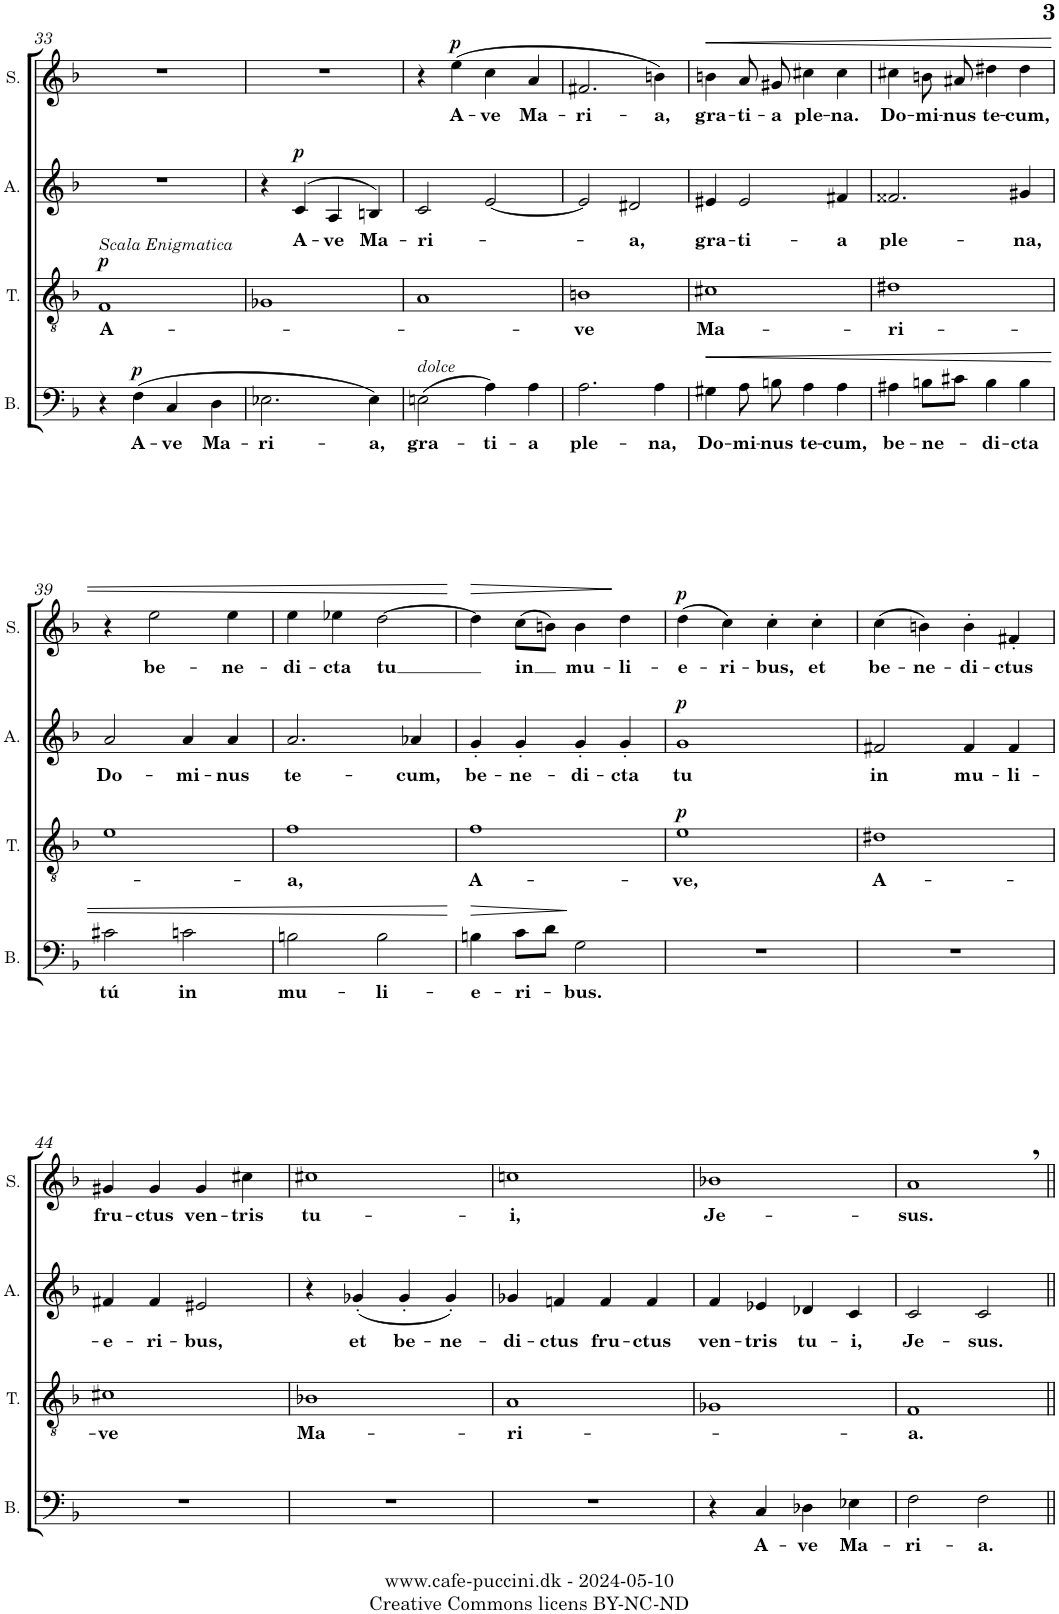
**kern	**text	**dynam	**kern	**text	**dynam	**kern	**text	**dynam	**kern	**text	**dynam
*part4	*part4	*part4	*part3	*part3	*part3	*part2	*part2	*part2	*part1	*part1	*part1
*staff4	*staff4	*staff4	*staff3	*staff3	*staff3	*staff2	*staff2	*staff2	*staff1	*staff1	*staff1
*I"Bass	*	*	*I"Tenor	*	*	*I"Alto	*	*	*I"Soprano	*	*
*I'B.	*	*	*I'T.	*	*	*I'A.	*	*	*I'S.	*	*
!!LO:PB:g=z
*clefF4	*	*	*clefGv2	*	*	*clefG2	*	*	*clefG2	*	*
*k[b-]	*	*	*k[b-]	*	*	*k[b-]	*	*	*k[b-]	*	*
*M4/4	*	*	*M4/4	*	*	*M4/4	*	*	*M4/4	*	*
*met(c)	*	*	*met(c)	*	*	*met(c)	*	*	*met(c)	*	*
=33	=33	=33	=33	=33	=33	=33	=33	=33	=33	=33	=33
!	!	!	!LO:TX:a:i:t=Scala Enigmatica	!	!	!	!	!	!	!	!
!	!	!	!	!LO:LY:b	!LO:DY:a	!	!	!	!	!	!
4r	.	.	1F	A-	p	1r	.	.	1r	.	.
!	!LO:LY:b	!LO:DY:a	!	!	!	!	!	!	!	!	!
(4F\	A-	p	.	.	.	.	.	.	.	.	.
!	!LO:LY:b	!	!	!	!	!	!	!	!	!	!
4C/	-ve	.	.	.	.	.	.	.	.	.	.
!	!LO:LY:b	!	!	!	!	!	!	!	!	!	!
4D\	Ma-	.	.	.	.	.	.	.	.	.	.
=34	=34	=34	=34	=34	=34	=34	=34	=34	=34	=34	=34
!	!LO:LY:b	!	!	!	!	!	!	!	!	!	!
2.E-X\	-ri-	.	1G-X	.	.	4r	.	.	1r	.	.
!	!	!	!	!	!	!	!LO:LY:b	!LO:DY:a	!	!	!
.	.	.	.	.	.	(>4c/	A-	p	.	.	.
!	!	!	!	!	!	!	!LO:LY:b	!	!	!	!
.	.	.	.	.	.	4A/	-ve	.	.	.	.
!	!LO:LY:b	!	!	!	!	!	!LO:LY:b	!	!	!	!
4E-\)	-a,	.	.	.	.	4Bn/)	Ma-	.	.	.	.
=35	=35	=35	=35	=35	=35	=35	=35	=35	=35	=35	=35
!LO:TX:a:i:t=dolce	!	!	!	!	!	!	!	!	!	!	!
!	!LO:LY:b	!	!	!	!	!	!LO:LY:b	!	!	!	!
(2En\	gra-	.	1A	.	.	2c/	-ri-	.	4r	.	.
!	!	!	!	!	!	!	!	!	!	!LO:LY:b	!LO:DY:a
.	.	.	.	.	.	.	.	.	(4ee\	A-	p
!	!LO:LY:b	!	!	!	!	!	!	!	!	!LO:LY:b	!
4A\)	-ti-	.	.	.	.	[2e/	.	.	4cc\	-ve	.
!	!LO:LY:b	!	!	!	!	!	!	!	!	!LO:LY:b	!
4A\	-a	.	.	.	.	.	.	.	4a/	Ma-	.
=36	=36	=36	=36	=36	=36	=36	=36	=36	=36	=36	=36
!	!LO:LY:b	!	!	!LO:LY:b	!	!	!	!	!	!LO:LY:b	!
2.A\	ple-	.	1Bn	-ve	.	2e/]	.	.	2.f#X/	-ri-	.
!	!	!	!	!	!	!	!LO:LY:b	!	!	!	!
.	.	.	.	.	.	2d#X/	-a,	.	.	.	.
!	!LO:LY:b	!	!	!	!	!	!	!	!	!LO:LY:b	!
4A\	-na,	.	.	.	.	.	.	.	4bn\)	-a,	.
=37	=37	=37	=37	=37	=37	=37	=37	=37	=37	=37	=37
!	!LO:LY:b	!LO:HP:b	!	!LO:LY:b	!	!	!LO:LY:b	!	!	!LO:LY:b	!LO:HP:b
4G#X\	Do-	<	1c#X	Ma-	.	4e#X/	gra-	.	4bn\	gra-	<
!	!LO:LY:b	!	!	!	!	!	!LO:LY:b	!	!	!LO:LY:b	!
8A\	-mi-	.	.	.	.	2e#/	-ti-	.	8a/	-ti-	.
!	!LO:LY:b	!	!	!	!	!	!	!	!	!LO:LY:b	!
8Bn\	nus	.	.	.	.	.	.	.	8g#X/	-a	.
!	!LO:LY:b	!	!	!	!	!	!	!	!	!LO:LY:b	!
4A\	te-	.	.	.	.	.	.	.	4cc#X\	ple-	.
!	!LO:LY:b	!	!	!	!	!	!LO:LY:b	!	!	!LO:LY:b	!
4A\	-cum,	.	.	.	.	4f#X/	-a	.	4cc#\	-na.	.
=38	=38	=38	=38	=38	=38	=38	=38	=38	=38	=38	=38
!	!LO:LY:b	!	!	!LO:LY:b	!	!	!LO:LY:b	!	!	!LO:LY:b	!
4A#X\	be-	.	1d#X	-ri-	.	2.f##X/	ple-	.	4cc#X\	Do-	.
!	!LO:LY:b	!	!	!	!	!	!	!	!	!LO:LY:b	!
8Bn\L	-ne-	.	.	.	.	.	.	.	8bn\	-mi-	.
!	!	!	!	!	!	!	!	!	!	!LO:LY:b	!
8c#X\J	.	.	.	.	.	.	.	.	8a#X/	-nus	.
!	!LO:LY:b	!	!	!	!	!	!	!	!	!LO:LY:b	!
4B\	-di-	.	.	.	.	.	.	.	4dd#X\	te-	.
!	!LO:LY:b	!	!	!	!	!	!LO:LY:b	!	!	!LO:LY:b	!
4B\	-cta	.	.	.	.	4g#X/	-na,	.	4dd#\	-cum,	.
!!LO:LB:g=z
=39	=39	=39	=39	=39	=39	=39	=39	=39	=39	=39	=39
!	!LO:LY:b	!	!	!	!	!	!LO:LY:b	!	!	!	!
2c#X\	tú	.	1e	.	.	2a/	Do-	.	4r	.	.
!	!	!	!	!	!	!	!	!	!	!LO:LY:b	!
.	.	.	.	.	.	.	.	.	2ee\	be-	.
!	!LO:LY:b	!	!	!	!	!	!LO:LY:b	!	!	!	!
2cn\	in	.	.	.	.	4a/	-mi-	.	.	.	.
!	!	!	!	!	!	!	!LO:LY:b	!	!	!LO:LY:b	!
.	.	.	.	.	.	4a/	-nus	.	4ee\	-ne-	.
=40	=40	=40	=40	=40	=40	=40	=40	=40	=40	=40	=40
!	!LO:LY:b	!	!	!LO:LY:b	!	!	!LO:LY:b	!	!	!LO:LY:b	!
2Bn\	mu-	.	1f	-a,	.	2.a/	te-	.	4ee\	-di-	.
!	!	!	!	!	!	!	!	!	!	!LO:LY:b	!
.	.	.	.	.	.	.	.	.	4ee-X\	-cta	.
!	!LO:LY:b	!	!	!	!	!	!	!	!	!LO:LY:b	!
2B\	-li-	.	.	.	.	.	.	.	[2dd\	tu	.
!	!	!	!	!	!	!	!LO:LY:b	!	!	!	!
.	.	.	.	.	.	4a-X/	-cum,	.	.	.	.
.	.	[	.	.	.	.	.	.	.	.	[
=41	=41	=41	=41	=41	=41	=41	=41	=41	=41	=41	=41
!	!LO:LY:b	!LO:HP:b	!	!LO:LY:b	!	!	!LO:LY:b	!	!	!	!LO:HP:b
4Bn\	-e-	>	1f	A-	.	4g'/	be-	.	4dd\]	.	>
!	!LO:LY:b	!	!	!	!	!	!LO:LY:b	!	!	!LO:LY:b	!
8c\L	-ri-	.	.	.	.	4g'/	-ne-	.	(8cc\L	in	.
8d\J	.	.	.	.	.	.	.	.	8bn\J)	.	.
!	!LO:LY:b	!	!	!	!	!	!LO:LY:b	!	!	!LO:LY:b	!
2G\	-bus.	]	.	.	.	4g'/	-di-	.	4b\	mu-	.
!	!	!	!	!	!	!	!LO:LY:b	!	!	!LO:LY:b	!
.	.	.	.	.	.	4g'/	-cta	.	4dd\	-li-	]
=42	=42	=42	=42	=42	=42	=42	=42	=42	=42	=42	=42
!	!	!	!	!LO:LY:b	!LO:DY:a	!	!LO:LY:b	!LO:DY:a	!	!LO:LY:b	!LO:DY:a
1r	.	.	1e	-ve,	p	1g	tu	p	(4dd\	-e-	p
!	!	!	!	!	!	!	!	!	!	!LO:LY:b	!
.	.	.	.	.	.	.	.	.	4cc\)	-ri-	.
!	!	!	!	!	!	!	!	!	!	!LO:LY:b	!
.	.	.	.	.	.	.	.	.	4cc'\	-bus,	.
!	!	!	!	!	!	!	!	!	!	!LO:LY:b	!
.	.	.	.	.	.	.	.	.	4cc'\	et	.
=43	=43	=43	=43	=43	=43	=43	=43	=43	=43	=43	=43
!	!	!	!	!LO:LY:b	!	!	!LO:LY:b	!	!	!LO:LY:b	!
1r	.	.	1d#X	A-	.	2f#X/	in	.	(4cc\	be-	.
!	!	!	!	!	!	!	!	!	!	!LO:LY:b	!
.	.	.	.	.	.	.	.	.	4bn\)	-ne-	.
!	!	!	!	!	!	!	!LO:LY:b	!	!	!LO:LY:b	!
.	.	.	.	.	.	4f#/	mu-	.	4b'\	-di-	.
!	!	!	!	!	!	!	!LO:LY:b	!	!	!LO:LY:b	!
.	.	.	.	.	.	4f#/	-li-	.	4f#X'/	-ctus	.
!!LO:LB:g=z
=44	=44	=44	=44	=44	=44	=44	=44	=44	=44	=44	=44
!	!	!	!	!LO:LY:b	!	!	!LO:LY:b	!	!	!LO:LY:b	!
1r	.	.	1c#X	-ve	.	4f#X/	-e-	.	4g#X/	fru-	.
!	!	!	!	!	!	!	!LO:LY:b	!	!	!LO:LY:b	!
.	.	.	.	.	.	4f#/	-ri-	.	4g#/	-ctus	.
!	!	!	!	!	!	!	!LO:LY:b	!	!	!LO:LY:b	!
.	.	.	.	.	.	2e#X/	-bus,	.	4g#/	ven-	.
!	!	!	!	!	!	!	!	!	!	!LO:LY:b	!
.	.	.	.	.	.	.	.	.	4cc#X\	-tris	.
=45	=45	=45	=45	=45	=45	=45	=45	=45	=45	=45	=45
!	!	!	!	!LO:LY:b	!	!	!	!	!	!LO:LY:b	!
1r	.	.	1B-X	Ma-	.	4r	.	.	1cc#X	tu-	.
!	!	!	!	!	!	!	!LO:LY:b	!	!	!	!
.	.	.	.	.	.	(4g-X'/	et	.	.	.	.
!	!	!	!	!	!	!	!LO:LY:b	!	!	!	!
.	.	.	.	.	.	4g-'/	be-	.	.	.	.
!	!	!	!	!	!	!	!LO:LY:b	!	!	!	!
.	.	.	.	.	.	4g-'/)	-ne-	.	.	.	.
=46	=46	=46	=46	=46	=46	=46	=46	=46	=46	=46	=46
!	!	!	!	!LO:LY:b	!	!	!LO:LY:b	!	!	!LO:LY:b	!
1r	.	.	1A	-ri-	.	4g-X/	-di-	.	1ccn	-i,	.
!	!	!	!	!	!	!	!LO:LY:b	!	!	!	!
.	.	.	.	.	.	4fn/	-ctus	.	.	.	.
!	!	!	!	!	!	!	!LO:LY:b	!	!	!	!
.	.	.	.	.	.	4f/	fru-	.	.	.	.
!	!	!	!	!	!	!	!LO:LY:b	!	!	!	!
.	.	.	.	.	.	4f/	-ctus	.	.	.	.
=47	=47	=47	=47	=47	=47	=47	=47	=47	=47	=47	=47
!	!	!	!	!	!	!	!LO:LY:b	!	!	!LO:LY:b	!
4r	.	.	1G-X	.	.	4f/	ven-	.	1b-X	Je-	.
!	!LO:LY:b	!	!	!	!	!	!LO:LY:b	!	!	!	!
4C/	A-	.	.	.	.	4e-X/	-tris	.	.	.	.
!	!LO:LY:b	!	!	!	!	!	!LO:LY:b	!	!	!	!
4D-X\	-ve	.	.	.	.	4d-X/	tu-	.	.	.	.
!	!LO:LY:b	!	!	!	!	!	!LO:LY:b	!	!	!	!
4E-X\	Ma-	.	.	.	.	4c/	-i,	.	.	.	.
=48	=48	=48	=48	=48	=48	=48	=48	=48	=48	=48	=48
!	!LO:LY:b	!	!	!LO:LY:b	!	!	!LO:LY:b	!	!	!LO:LY:b	!
2F\	-ri-	.	1F	-a.	.	2c/	Je-	.	1a,	-sus.	.
!	!LO:LY:b	!	!	!	!	!	!LO:LY:b	!	!	!	!
2F\	-a.	.	.	.	.	2c/	-sus.	.	.	.	.
=||	=||	=||	=||	=||	=||	=||	=||	=||	=||	=||	=||
*-	*-	*-	*-	*-	*-	*-	*-	*-	*-	*-	*-
